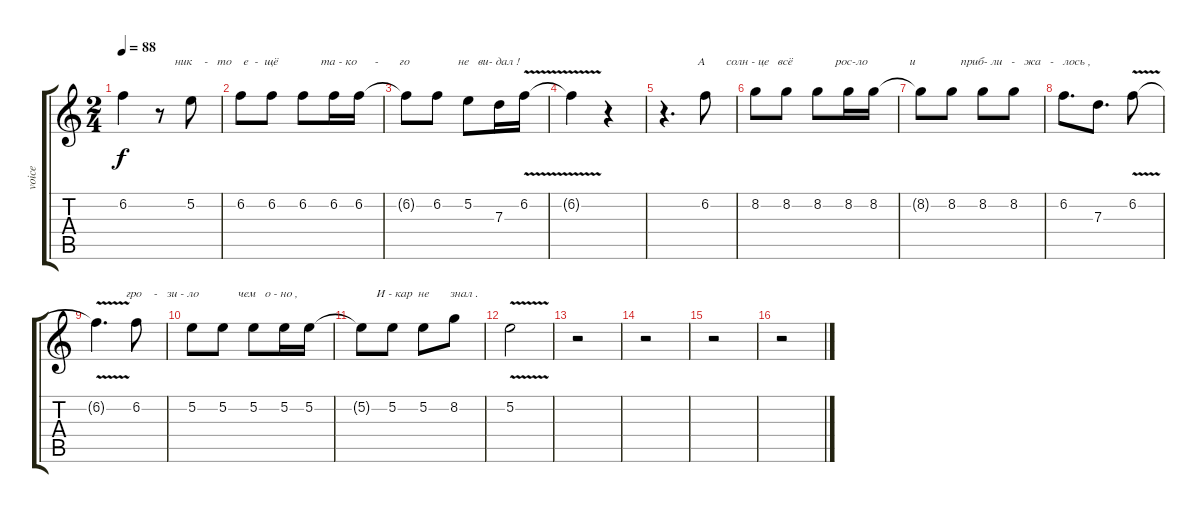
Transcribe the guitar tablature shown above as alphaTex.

\track ("voice" "voice") {instrument synthbass1}
\staff {score tabs}
\tuning (E4 B3 G3 D3 A2 E2) {hide}
\ts (2 4)
\tempo 88
\clef g2
\ks c
6.2{t}.4{dy f} r.8{txt "     ник    -   то    е  -  щё"} 5.2.8 |
6.2.8 6.2.8 6.2.8{txt "      та - ко      -       го"} 6.2.16 6.2.16 |
6.2{t}.8 6.2.8{txt "       не   ви- дал !"} 5.2.8 7.3.16 6.2{v}.16 |
6.2{t}.4 r.4 |
r.4{d txt "           А       солн - це   всё"} 6.2.8 |
8.2.8 8.2.8 8.2.8{txt "      рос-ло              и"} 8.2.16 8.2.16 |
8.2{t}.8 8.2.8{txt "   приб- ли   -   жа   -   лось ,"} 8.2.8 8.2.8 |
6.2.8{d} 7.3.8{d} 6.2{v}.8 |
6.2{t}.4{d txt "          гро    -   зи - ло"} 6.2.8 |
5.2.8 5.2.8{txt "     чем   о - но ,"} 5.2.8 5.2.16 5.2.16 |
5.2{t}.8{txt "     И - кар  не       знал ."} 5.2.8 5.2.8 8.2.8 |
5.2{v}.2 |
r.2 |
r.2 |
r.2 |
r.2
